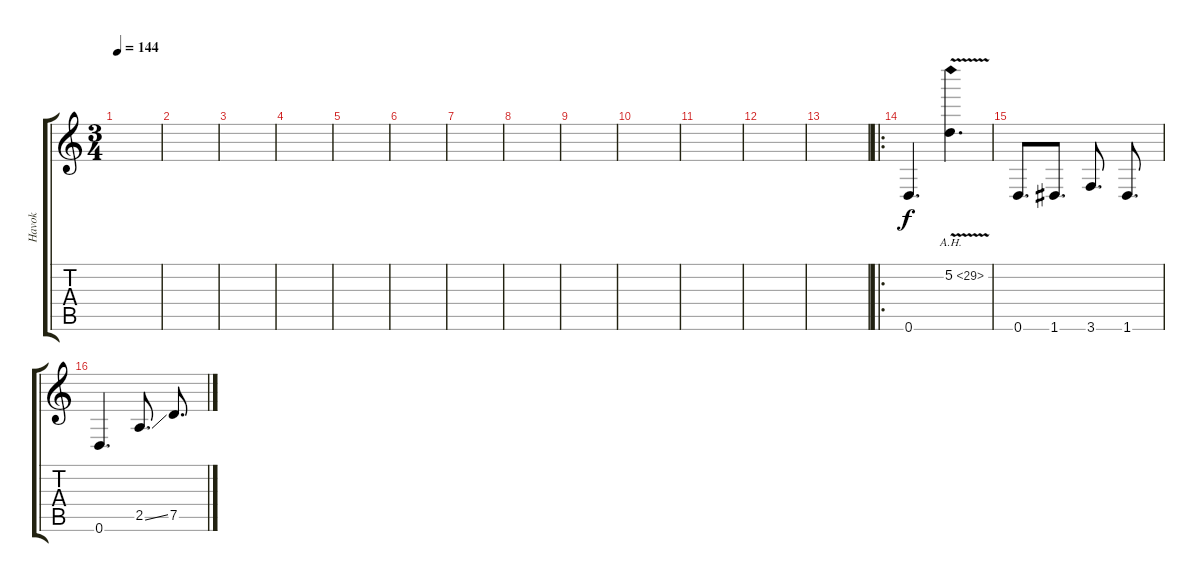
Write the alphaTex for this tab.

\track ("Havok" "Havok") {instrument distortionguitar}
\staff {score tabs}
\tuning (D4 A3 F3 C3 G2 D2) {hide}
\ts (3 4)
\tempo 144
\clef g2
\ks c
|
|
|
|
|
|
|
|
|
|
|
|
|
\ro
0.6.4{d} 5.2{ah 24 v}.4{d} |
0.6.8{d} 1.6.8{d} 3.6.8{d} 1.6.8{d} |
0.6.4{d} 2.5{ss}.8{d} 7.5.8{d}
